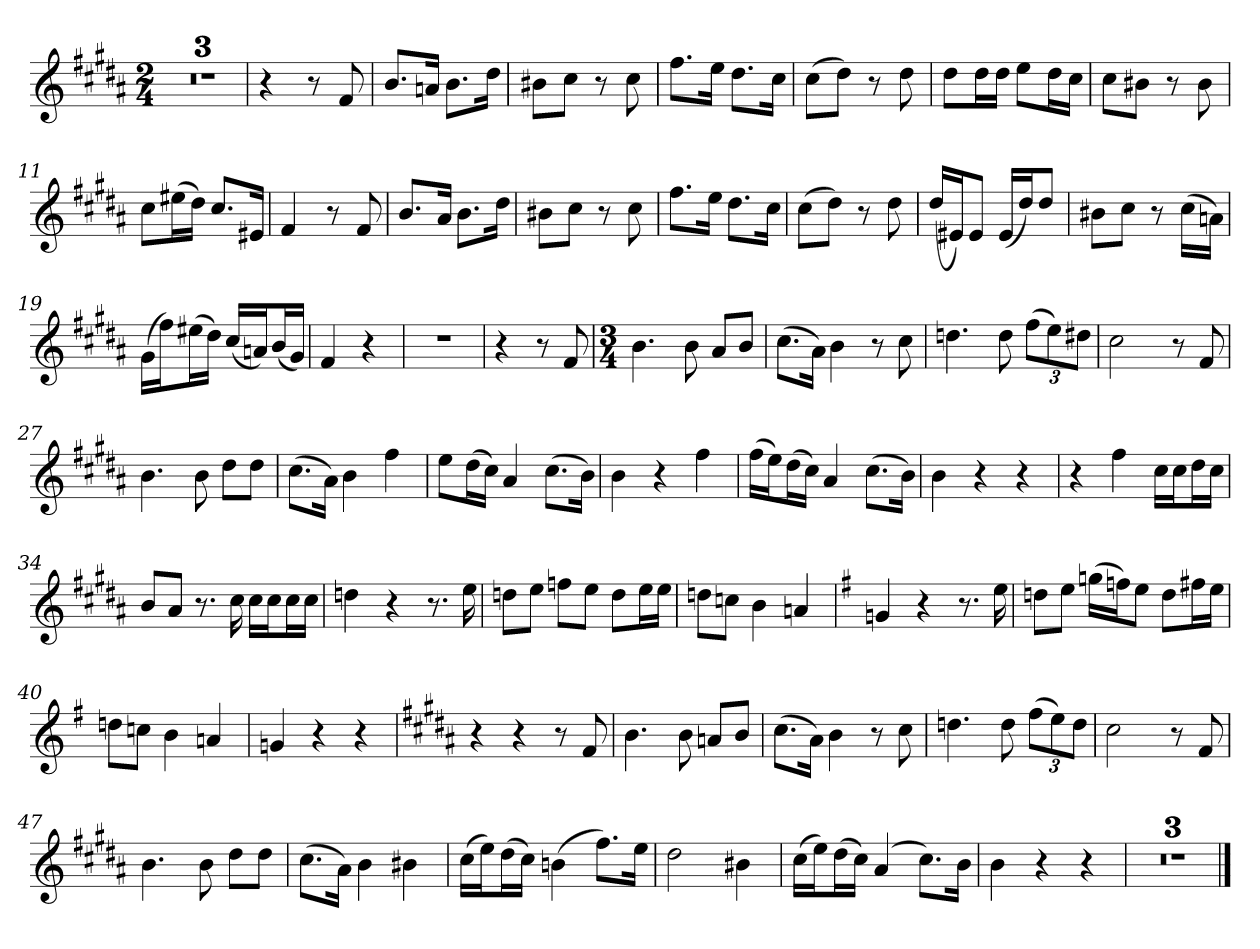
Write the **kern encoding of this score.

**kern
*part1
*staff1
*k[f#c#g#d#a#]
*B:
*M2/4
*MM81
=1
2r
=2
2r
=3
2r
=4
4r
8r
8f#
=5
8.bL
16anJk
8.bL
16dd#Jk
=6
8b#XL
8cc#J
8r
8cc#
=7
8.ff#L
16eeJk
8.dd#L
16cc#Jk
=8
(8cc#L
8dd#J)
8r
8dd#
=9
8dd#L
16dd#L
16dd#JJ
8eeL
16dd#L
16cc#JJ
=10
8cc#L
8b#XJ
8r
8b#
=11
8cc#L
(16ee#XL
16dd#JJ)
8.cc#L
16e#XJk
=12
4f#
8r
8f#
=13
8.bL
16a#Jk
8.bL
16dd#Jk
=14
8b#XL
8cc#J
8r
8cc#
=15
8.ff#L
16eeJk
8.dd#L
16cc#Jk
=16
(8cc#L
8dd#J)
8r
8dd#
=17
(16dd#LL
16e#XJ)
8e#J
(16e#LL
16dd#J)
8dd#J
=18
8b#XL
8cc#J
8r
(16cc#LL
16anJJ)
=19
(16g#LL
16ff#J)
(16ee#XL
16dd#JJ)
(16cc#LL
16anJ)
(16bL
16g#JJ)
=20
4f#
4r
=21
2r
=22
4r
8r
8f#
=23
*M3/4
4.b
8b
8a#L
8bJ
=24
(8.cc#L
16a#Jk)
4b
8r
8cc#
=25
4.ddn
8dd
(12ff#L
12ee)
12dd#XJ
=26
2cc#
8r
8f#
=27
4.b
8b
8dd#L
8dd#J
=28
(8.cc#L
16a#Jk)
4b
4ff#
=29
8eeL
(16dd#L
16cc#JJ)
4a#
(8.cc#L
16bJk)
=30
4b
4r
4ff#
=31
(16ff#LL
16eeJ)
(16dd#L
16cc#JJ)
4a#
(8.cc#L
16bJk)
=32
4b
4r
4r
=33
4r
4ff#
16cc#LL
16cc#J
16dd#L
16cc#JJ
=34
8bL
8a#J
8.r
16cc#
16cc#LL
16cc#J
16cc#L
16cc#JJ
=35
4ddn
4r
8.r
16ee
=36
8ddnL
8eeJ
8ffnL
8eeJ
8ddL
16eeL
16eeJJ
=37
8ddnL
8ccnJ
4b
4an
=38
*k[f#]
*G:
4gn
4r
8.r
16ee
=39
8ddnL
8eeJ
(16ggnLL
16ffnJ)
8eeJ
8ddL
16ff#XL
16eeJJ
=40
8ddnL
8ccnJ
4b
4an
=41
4gn
4r
4r
=42
*k[f#c#g#d#a#]
*B:
4r
4r
8r
8f#
=43
4.b
8b
8anL
8bJ
=44
(8.cc#L
16a#Jk)
4b
8r
8cc#
=45
4.ddn
8dd
(12ff#L
12ee)
12ddJ
=46
2cc#
8r
8f#
=47
4.b
8b
8dd#L
8dd#J
=48
(8.cc#L
16a#Jk)
4b
4b#X
=49
(16cc#LL
16eeJ)
(16dd#L
16cc#JJ)
(4bn
8.ff#L)
16eeJk
=50
2dd#
4b#X
=51
(16cc#LL
16eeJ)
(16dd#L
16cc#JJ)
(4a#
8.cc#L)
16bJk
=52
4b
4r
4r
=53
2.r
=54
2.r
=55
2.r;<
==
*-
